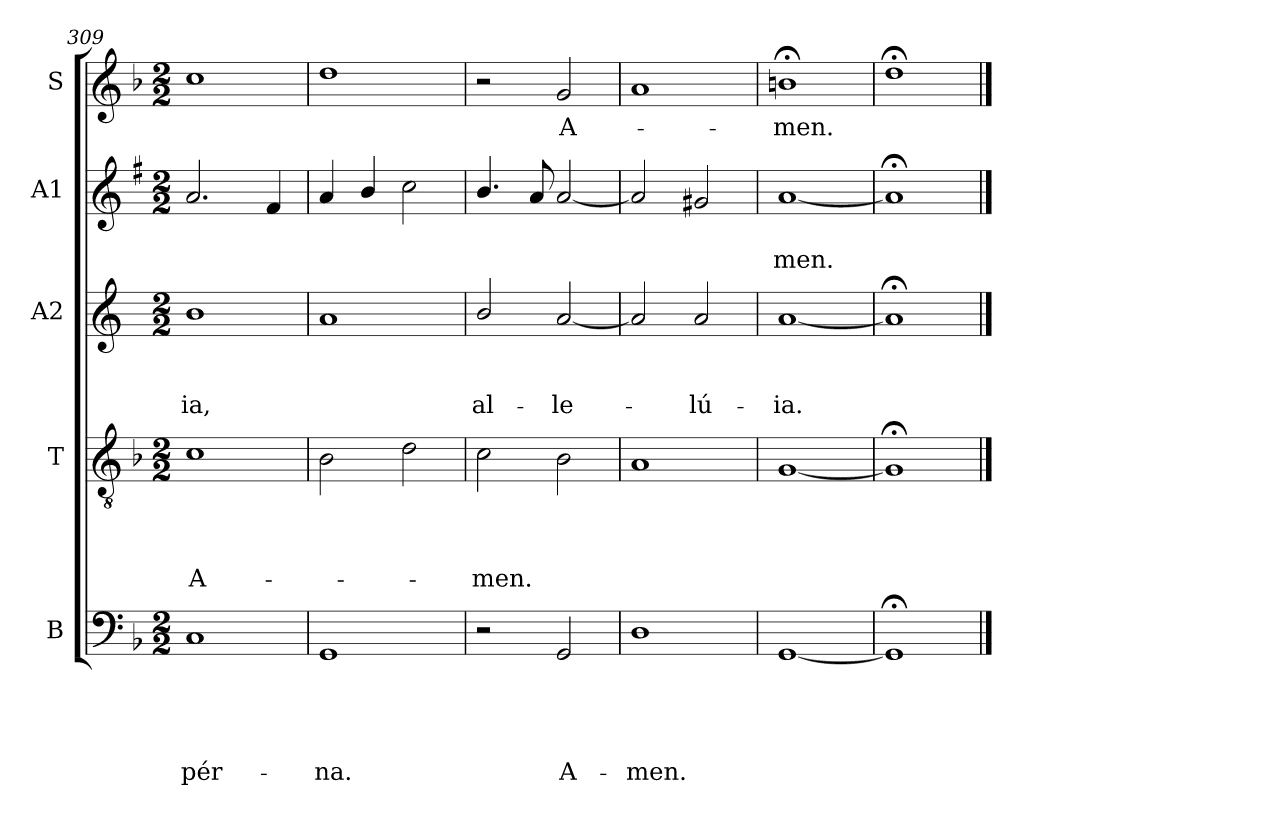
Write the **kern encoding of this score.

**kern	**text	**text	**text	**text	**text	**kern	**text	**text	**text	**text	**kern	**text	**text	**text	**kern	**text	**text	**kern	**text
*part5	*part5	*part5	*part5	*part5	*part5	*part4	*part4	*part4	*part4	*part4	*part3	*part3	*part3	*part3	*part2	*part2	*part2	*part1	*part1
*staff5	*staff5	*staff5	*staff5	*staff5	*staff5	*staff4	*staff4	*staff4	*staff4	*staff4	*staff3	*staff3	*staff3	*staff3	*staff2	*staff2	*staff2	*staff1	*staff1
*I"B	*	*	*	*	*	*I"T	*	*	*	*	*I"A2	*	*	*	*I"A1	*	*	*I"S	*
!!LO:LB:g=z
*clefF4	*	*	*	*	*	*clefGv2	*	*	*	*	*clefG2	*	*	*	*clefG2	*	*	*clefG2	*
*	*	*	*	*	*	*	*	*	*	*	*ITrd4c7	*	*	*	*ITrd1c2	*	*	*	*
*k[b-]	*	*	*	*	*	*k[b-]	*	*	*	*	*k[b-]	*	*	*	*k[b-]	*	*	*k[b-]	*
*F:	*	*	*	*	*	*F:	*	*	*	*	*F:	*	*	*	*F:	*	*	*F:	*
*M2/2	*	*	*	*	*	*M2/2	*	*	*	*	*M2/2	*	*	*	*M2/2	*	*	*M2/2	*
=309	=309	=309	=309	=309	=309	=309	=309	=309	=309	=309	=309	=309	=309	=309	=309	=309	=309	=309	=309
!	!	!	!	!	!LO:LY:b	!	!	!	!	!LO:LY:b	!	!	!	!LO:LY:b	!	!	!	!	!
1C	.	.	.	.	-pér-	1c	.	.	.	A-	1e	.	.	-ia,	2.g/	.	.	1cc	.
.	.	.	.	.	.	.	.	.	.	.	.	.	.	.	4e/	.	.	.	.
=310	=310	=310	=310	=310	=310	=310	=310	=310	=310	=310	=310	=310	=310	=310	=310	=310	=310	=310	=310
!	!	!	!	!	!LO:LY:b	!	!	!	!	!	!	!	!	!	!	!	!	!	!
1GG	.	.	.	.	-na.	2B-\	.	.	.	.	1d	.	.	.	4g/	.	.	1dd	.
.	.	.	.	.	.	.	.	.	.	.	.	.	.	.	4a/	.	.	.	.
.	.	.	.	.	.	2d\	.	.	.	.	.	.	.	.	2b-\	.	.	.	.
=311	=311	=311	=311	=311	=311	=311	=311	=311	=311	=311	=311	=311	=311	=311	=311	=311	=311	=311	=311
!	!	!	!	!	!	!	!	!	!	!LO:LY:b	!	!	!	!LO:LY:b	!	!	!	!	!
2r	.	.	.	.	.	2c\	.	.	.	-men.	2e/	.	.	al-	4.a/	.	.	2r	.
.	.	.	.	.	.	.	.	.	.	.	.	.	.	.	8g/	.	.	.	.
!	!	!	!	!	!LO:LY:b	!	!	!	!	!	!	!	!	!LO:LY:b	!	!	!	!	!LO:LY:b
2GG/	.	.	.	.	A-	2B-\	.	.	.	.	[2d/	.	.	-le-	[2g/	.	.	2g/	A-
=312	=312	=312	=312	=312	=312	=312	=312	=312	=312	=312	=312	=312	=312	=312	=312	=312	=312	=312	=312
!	!	!	!	!	!LO:LY:b	!	!	!	!	!	!	!	!	!	!	!	!	!	!
1D	.	.	.	.	-men.	1A	.	.	.	.	2d/]	.	.	.	2g/]	.	.	1a	.
!	!	!	!	!	!	!	!	!	!	!	!	!	!	!LO:LY:b	!	!	!	!	!
.	.	.	.	.	.	.	.	.	.	.	2d/	.	.	-lú-	2f#/	.	.	.	.
=313	=313	=313	=313	=313	=313	=313	=313	=313	=313	=313	=313	=313	=313	=313	=313	=313	=313	=313	=313
!	!	!	!	!	!	!	!	!	!	!	!	!	!	!LO:LY:b	!	!	!LO:LY:b	!	!LO:LY:b
[1GG	.	.	.	.	.	[1G	.	.	.	.	[1d	.	.	-ia.	[1g	.	-men.	1bn;<	-men.
=314	=314	=314	=314	=314	=314	=314	=314	=314	=314	=314	=314	=314	=314	=314	=314	=314	=314	=314	=314
1GG;]	.	.	.	.	.	1G;]	.	.	.	.	1d;]	.	.	.	1g;]	.	.	1dd;<	.
==	==	==	==	==	==	==	==	==	==	==	==	==	==	==	==	==	==	==	==
*-	*-	*-	*-	*-	*-	*-	*-	*-	*-	*-	*-	*-	*-	*-	*-	*-	*-	*-	*-
